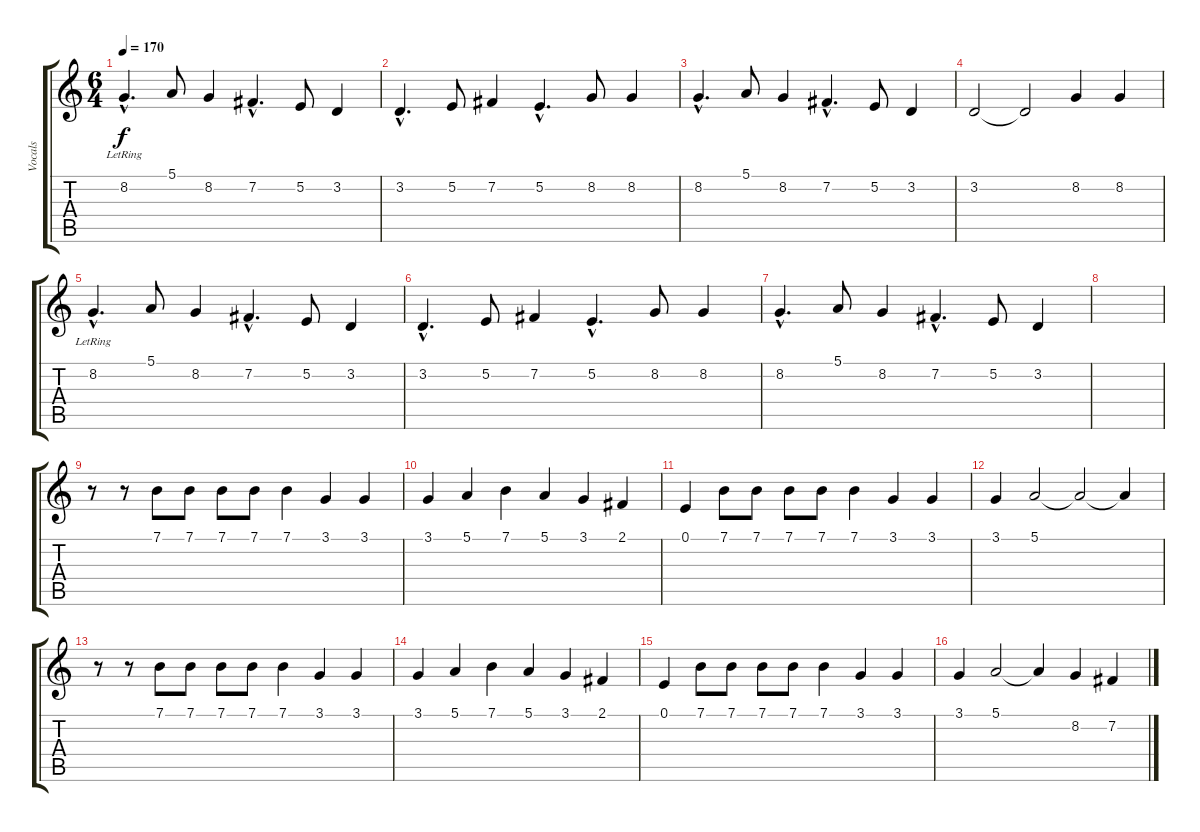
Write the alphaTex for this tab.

\track ("Vocals" "Vocals") {instrument choiraahs}
\staff {score tabs}
\tuning (E4 B3 G3 D3 A2 E2) {hide}
\ts (6 4)
\tempo 170
\clef g2
\ks c
8.2{hac lr}.4{d dy f} 5.1.8 8.2.4 7.2{hac}.4{d} 5.2.8 3.2.4 |
3.2{hac}.4{d} 5.2.8 7.2.4 5.2{hac}.4{d} 8.2.8 8.2.4 |
8.2{hac}.4{d} 5.1.8 8.2.4 7.2{hac}.4{d} 5.2.8 3.2.4 |
3.2.2 3.2{t}.2 8.2.4 8.2.4 |
8.2{hac lr}.4{d} 5.1.8 8.2.4 7.2{hac}.4{d} 5.2.8 3.2.4 |
3.2{hac}.4{d} 5.2.8 7.2.4 5.2{hac}.4{d} 8.2.8 8.2.4 |
8.2{hac}.4{d} 5.1.8 8.2.4 7.2{hac}.4{d} 5.2.8 3.2.4 |
|
r.8 r.8 7.1.8 7.1.8 7.1.8 7.1.8 7.1.4 3.1.4 3.1.4 |
3.1.4 5.1.4 7.1.4 5.1.4 3.1.4 2.1.4 |
0.1.4 7.1.8 7.1.8 7.1.8 7.1.8 7.1.4 3.1.4 3.1.4 |
3.1.4 5.1.2 5.1{t}.2 5.1{t}.4 |
r.8 r.8 7.1.8 7.1.8 7.1.8 7.1.8 7.1.4 3.1.4 3.1.4 |
3.1.4 5.1.4 7.1.4 5.1.4 3.1.4 2.1.4 |
0.1.4 7.1.8 7.1.8 7.1.8 7.1.8 7.1.4 3.1.4 3.1.4 |
3.1.4 5.1.2 5.1{t}.4 8.2.4 7.2.4
